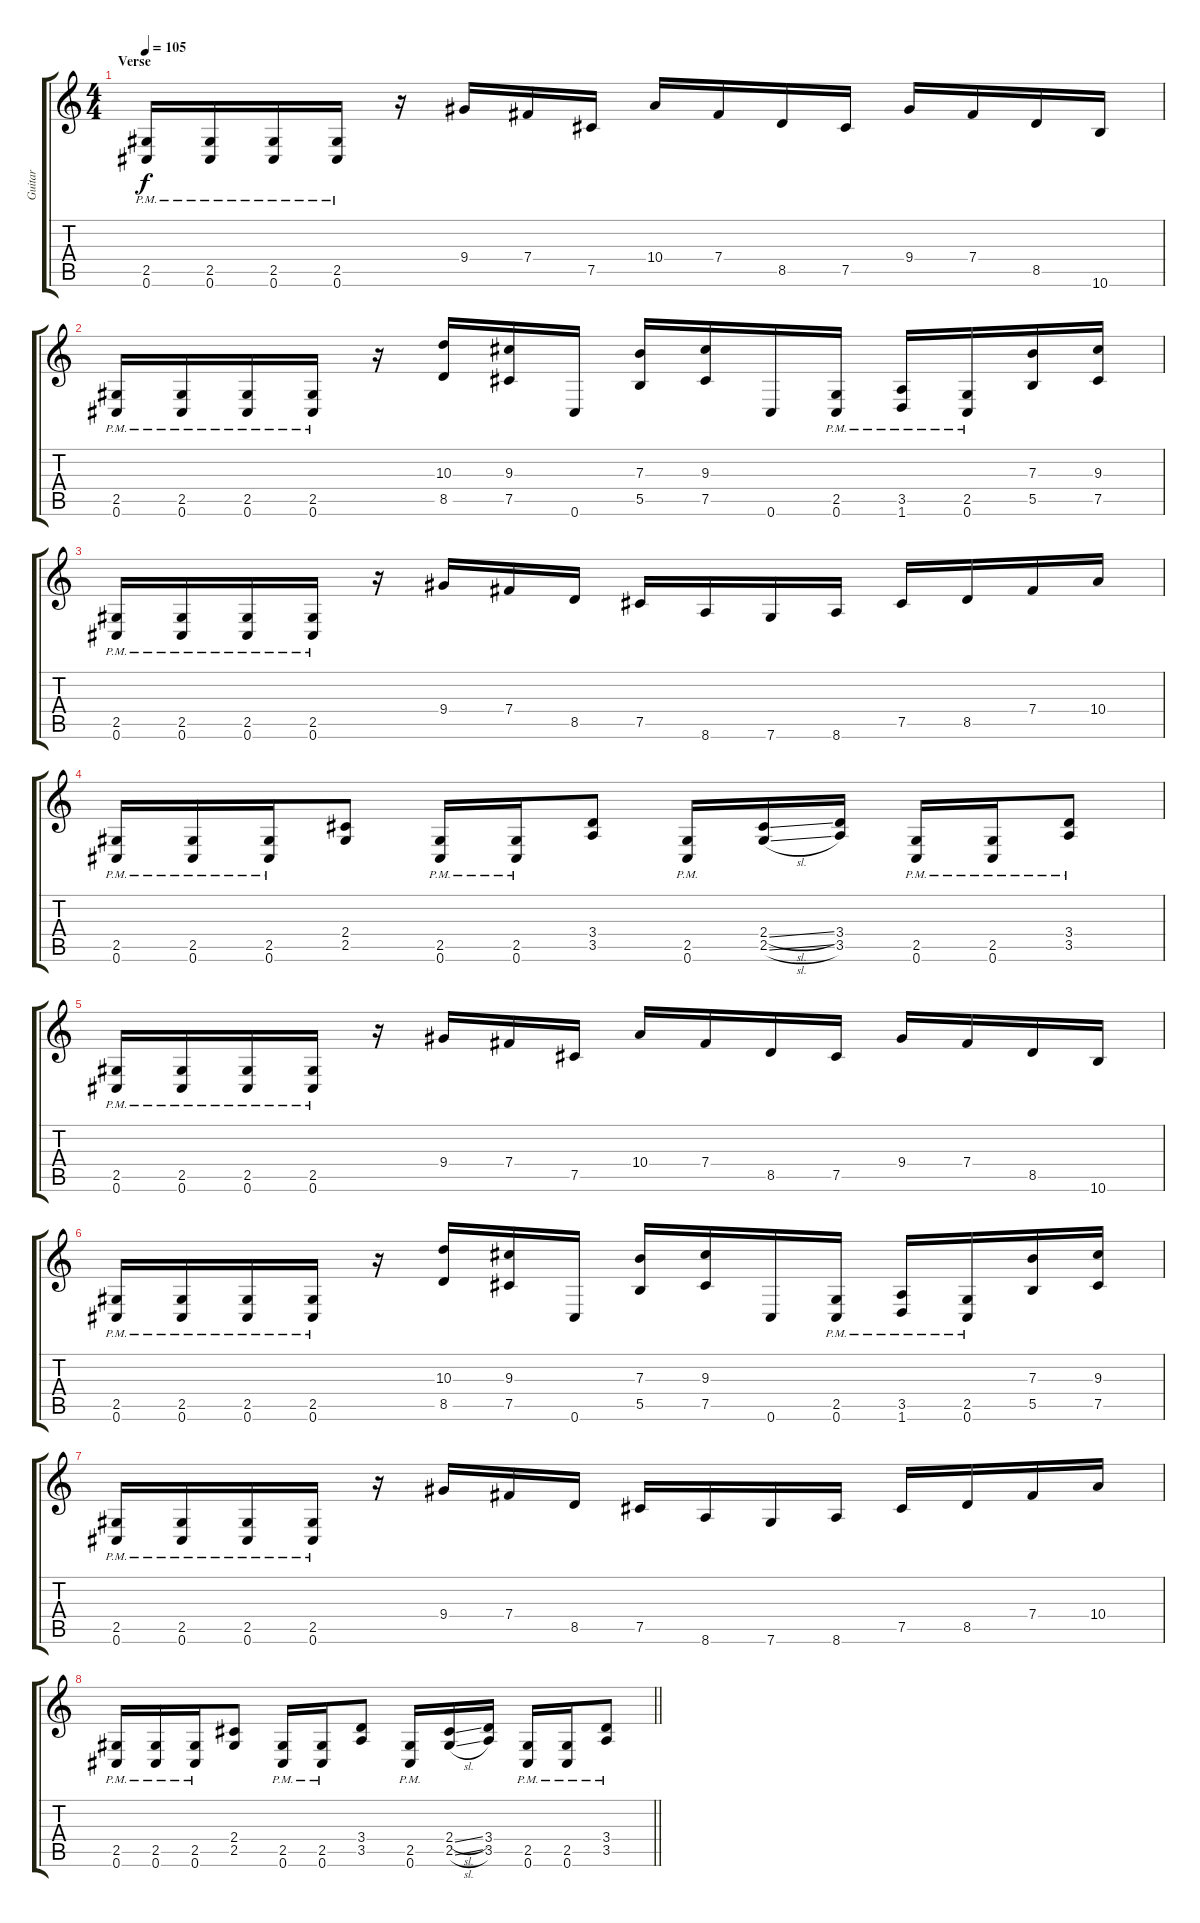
\track ("Guitar" "Guitar") {instrument distortionguitar}
\staff {score tabs}
\tuning (Db4 Ab3 E3 B2 Gb2 Db2) {hide}
\ts (4 4)
\section ("" "Verse")
\tempo 105
\clef g2
\ks c
(2.5{pm} 0.6{pm}).16{dy f} (2.5{pm} 0.6{pm}).16 (2.5{pm} 0.6{pm}).16 (2.5{pm} 0.6{pm}).16 r.16 9.4.16 7.4.16 7.5.16 10.4.16 7.4.16 8.5.16 7.5.16 9.4.16 7.4.16 8.5.16 10.6.16 |
(2.5{pm} 0.6{pm}).16 (2.5{pm} 0.6{pm}).16 (2.5{pm} 0.6{pm}).16 (2.5{pm} 0.6{pm}).16 r.16 (10.3 8.5).16 (9.3 7.5).16 0.6.16 (7.3 5.5).16 (9.3 7.5).16 0.6.16 (2.5{pm} 0.6{pm}).16 (3.5{pm} 1.6{pm}).16 (2.5{pm} 0.6{pm}).16 (7.3 5.5).16 (9.3 7.5).16 |
(2.5{pm} 0.6{pm}).16 (2.5{pm} 0.6{pm}).16 (2.5{pm} 0.6{pm}).16 (2.5{pm} 0.6{pm}).16 r.16 9.4.16 7.4.16 8.5.16 7.5.16 8.6.16 7.6.16 8.6.16 7.5.16 8.5.16 7.4.16 10.4.16 |
(2.5{pm} 0.6{pm}).16 (2.5{pm} 0.6{pm}).16 (2.5{pm} 0.6{pm}).16 (2.4 2.5).8 (2.5{pm} 0.6{pm}).16 (2.5{pm} 0.6{pm}).16 (3.4 3.5).8 (2.5{pm} 0.6{pm}).16 (2.4{sl} 2.5{sl}).16 (3.4 3.5).16 (2.5{pm} 0.6{pm}).16 (2.5{pm} 0.6{pm}).16 (3.4 3.5{pm}).8 |
(2.5{pm} 0.6{pm}).16 (2.5{pm} 0.6{pm}).16 (2.5{pm} 0.6{pm}).16 (2.5{pm} 0.6{pm}).16 r.16 9.4.16 7.4.16 7.5.16 10.4.16 7.4.16 8.5.16 7.5.16 9.4.16 7.4.16 8.5.16 10.6.16 |
(2.5{pm} 0.6{pm}).16 (2.5{pm} 0.6{pm}).16 (2.5{pm} 0.6{pm}).16 (2.5{pm} 0.6{pm}).16 r.16 (10.3 8.5).16 (9.3 7.5).16 0.6.16 (7.3 5.5).16 (9.3 7.5).16 0.6.16 (2.5{pm} 0.6{pm}).16 (3.5{pm} 1.6{pm}).16 (2.5{pm} 0.6{pm}).16 (7.3 5.5).16 (9.3 7.5).16 |
(2.5{pm} 0.6{pm}).16 (2.5{pm} 0.6{pm}).16 (2.5{pm} 0.6{pm}).16 (2.5{pm} 0.6{pm}).16 r.16 9.4.16 7.4.16 8.5.16 7.5.16 8.6.16 7.6.16 8.6.16 7.5.16 8.5.16 7.4.16 10.4.16 |
\barLineRight lightlight
(2.5{pm} 0.6{pm}).16 (2.5{pm} 0.6{pm}).16 (2.5{pm} 0.6{pm}).16 (2.4 2.5).8 (2.5{pm} 0.6{pm}).16 (2.5{pm} 0.6{pm}).16 (3.4 3.5).8 (2.5{pm} 0.6{pm}).16 (2.4{sl} 2.5{sl}).16 (3.4 3.5).16 (2.5{pm} 0.6{pm}).16 (2.5{pm} 0.6{pm}).16 (3.4 3.5{pm}).8
